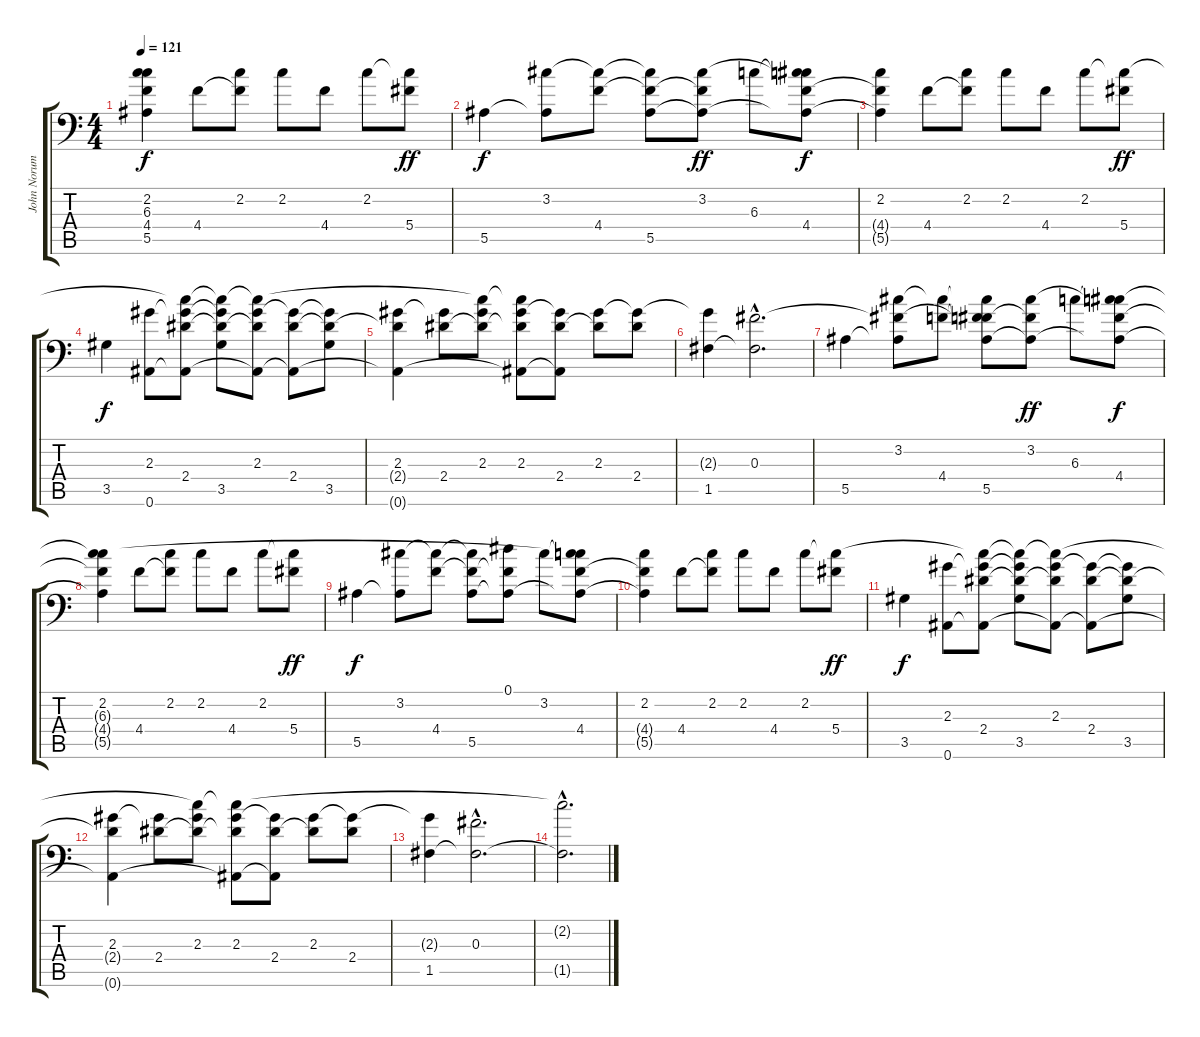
\track ("John Norum" "John Norum") {instrument electricguitarclean}
\staff {score tabs}
\tuning (Eb4 Bb3 Gb3 Db3 F2 Bb1) {hide}
\ts (4 4)
\tempo 121
\clef f4
\ks c
(2.2 6.3{t} 4.4{t} 5.5{t}).4{dy f} 4.4.8 (2.2 4.4{t}).8 2.2.8 4.4.8 2.2.8 (2.2{t} 5.4).8{dy ff} |
5.5.4{dy f} (3.2 5.5{t}).8 (3.2{t} 4.4).8 (3.2{t} 4.4{t} 5.5).8 (3.2 4.4{t} 5.5{t}).8{dy ff} 6.3.8 (3.2{t} 6.3{t} 4.4 5.5{t}).8{dy f} |
(2.2 4.4{t} 5.5{t}).4 4.4.8 (2.2 4.4{t}).8 2.2.8 4.4.8 2.2.8 (2.2{t} 5.4).8{dy ff} |
3.5.4{dy f} (2.3 0.6).8 (2.2{t} 2.3{t} 2.4 0.6{t}).8 (2.2{t} 2.3{t} 2.4{t} 3.5).8 (2.2{t} 2.3 2.4{t} 0.6{t}).8 (2.3{t} 2.4 0.6{t}).8 (2.3{t} 2.4{t} 3.5).8 |
(2.3 2.4{t} 0.6{t}).4 (2.3{t} 2.4).8 (2.2{t} 2.3 2.4{t}).8 (2.2{t} 2.3 2.4{t} 0.6{t}).8 (2.3{t} 2.4 0.6{t}).8 (2.3 2.4{t}).8 (2.3{t} 2.4).8 |
(2.3{t} 1.5).4 (0.3{hac} 1.5{hac t}).2{d} |
5.5.4 (3.2 0.3{t} 5.5{t}).8 (3.2{t} 4.4).8 (3.2{t} 0.3{t} 4.4{t} 5.5).8 (3.2 4.4{t} 5.5{t}).8{dy ff} 6.3.8 (3.2{t} 6.3{t} 4.4 5.5{t}).8{dy f} |
(2.2 6.3{t} 4.4{t} 5.5{t}).4 4.4.8 (2.2 4.4{t}).8 2.2.8 4.4.8 2.2.8 (2.2{t} 5.4).8{dy ff} |
5.5.4{dy f} (3.2 5.5{t}).8 (3.2{t} 4.4).8 (3.2{t} 4.4{t} 5.5).8 (0.1 4.4{t} 5.5{t}).8 3.2.8 (3.2{t} 6.3{t} 4.4 5.5{t}).8 |
(2.2 4.4{t} 5.5{t}).4 4.4.8 (2.2 4.4{t}).8 2.2.8 4.4.8 2.2.8 (2.2{t} 5.4).8{dy ff} |
3.5.4{dy f} (2.3 0.6).8 (2.2{t} 2.3{t} 2.4 0.6{t}).8 (2.2{t} 2.3{t} 2.4{t} 3.5).8 (2.2{t} 2.3 2.4{t} 0.6{t}).8 (2.3{t} 2.4 0.6{t}).8 (2.3{t} 2.4{t} 3.5).8 |
(2.3 2.4{t} 0.6{t}).4 (2.3{t} 2.4).8 (2.2{t} 2.3 2.4{t}).8 (2.2{t} 2.3 2.4{t} 0.6{t}).8 (2.3{t} 2.4 0.6{t}).8 (2.3 2.4{t}).8 (2.3{t} 2.4).8 |
(2.3{t} 1.5).4 (0.3{hac} 1.5{hac t}).2{d} |
(2.2{hac t} 1.5{hac t}).2{d}
